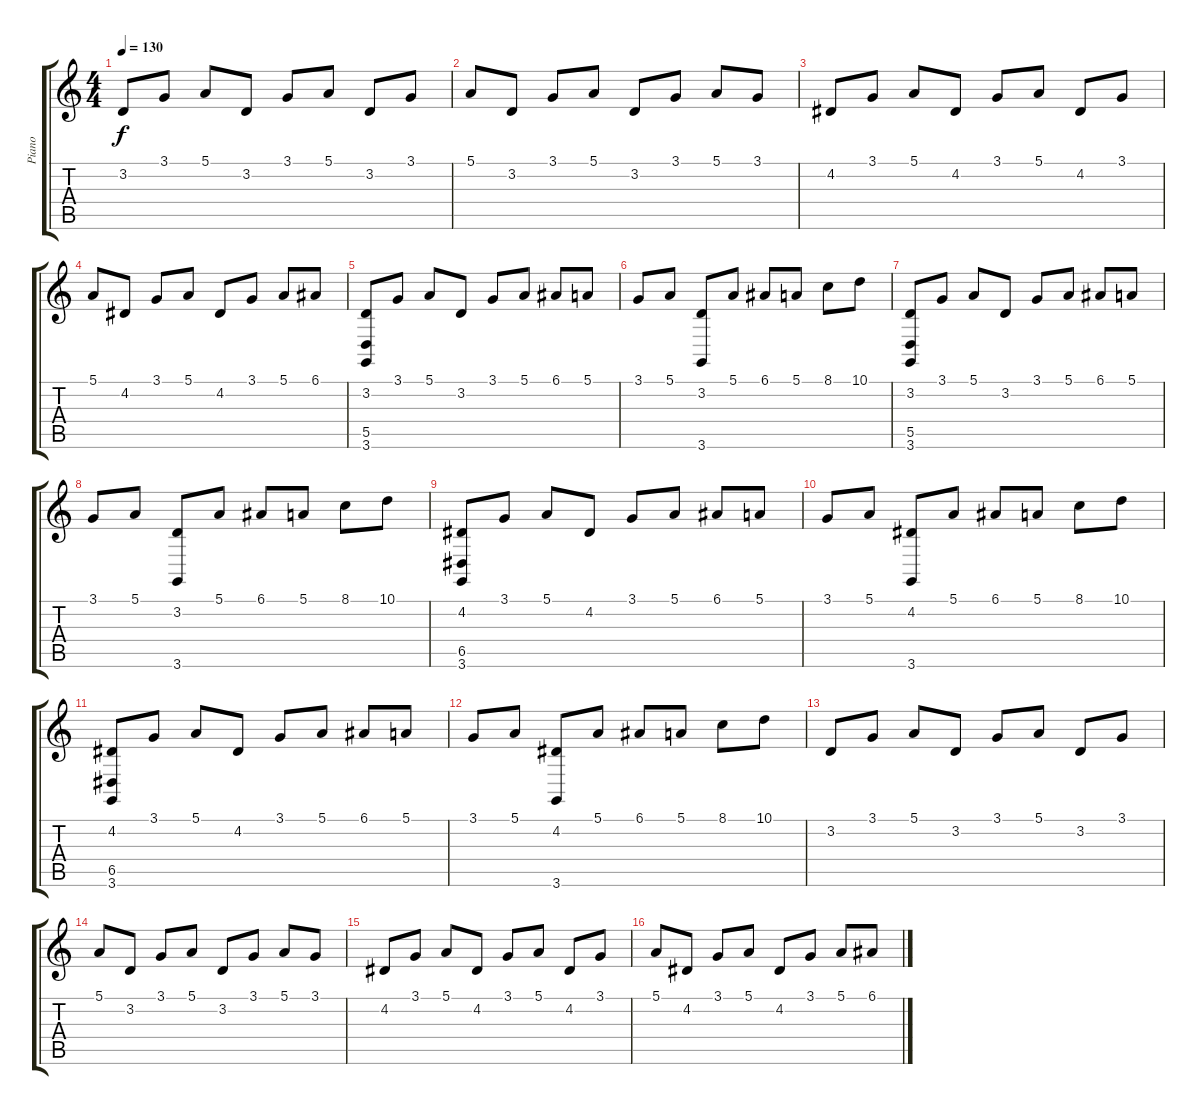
\track ("Piano" "Piano") {instrument acousticgrandpiano}
\staff {score tabs}
\tuning (E4 B3 G3 D3 A2 E2) {hide}
\ts (4 4)
\tempo 130
\clef g2
\ks c
3.2.8{dy f} 3.1.8 5.1.8 3.2.8 3.1.8 5.1.8 3.2.8 3.1.8 |
5.1.8 3.2.8 3.1.8 5.1.8 3.2.8 3.1.8 5.1.8 3.1.8 |
4.2.8 3.1.8 5.1.8 4.2.8 3.1.8 5.1.8 4.2.8 3.1.8 |
5.1.8 4.2.8 3.1.8 5.1.8 4.2.8 3.1.8 5.1.8 6.1.8 |
(3.2 5.5 3.6).8 3.1.8 5.1.8 3.2.8 3.1.8 5.1.8 6.1.8 5.1.8 |
3.1.8 5.1.8 (3.2 3.6).8 5.1.8 6.1.8 5.1.8 8.1.8 10.1.8 |
(3.2 5.5 3.6).8 3.1.8 5.1.8 3.2.8 3.1.8 5.1.8 6.1.8 5.1.8 |
3.1.8 5.1.8 (3.2 3.6).8 5.1.8 6.1.8 5.1.8 8.1.8 10.1.8 |
(4.2 6.5 3.6).8 3.1.8 5.1.8 4.2.8 3.1.8 5.1.8 6.1.8 5.1.8 |
3.1.8 5.1.8 (4.2 3.6).8 5.1.8 6.1.8 5.1.8 8.1.8 10.1.8 |
(4.2 6.5 3.6).8 3.1.8 5.1.8 4.2.8 3.1.8 5.1.8 6.1.8 5.1.8 |
3.1.8 5.1.8 (4.2 3.6).8 5.1.8 6.1.8 5.1.8 8.1.8 10.1.8 |
3.2.8 3.1.8 5.1.8 3.2.8 3.1.8 5.1.8 3.2.8 3.1.8 |
5.1.8 3.2.8 3.1.8 5.1.8 3.2.8 3.1.8 5.1.8 3.1.8 |
4.2.8 3.1.8 5.1.8 4.2.8 3.1.8 5.1.8 4.2.8 3.1.8 |
5.1.8 4.2.8 3.1.8 5.1.8 4.2.8 3.1.8 5.1.8 6.1.8
